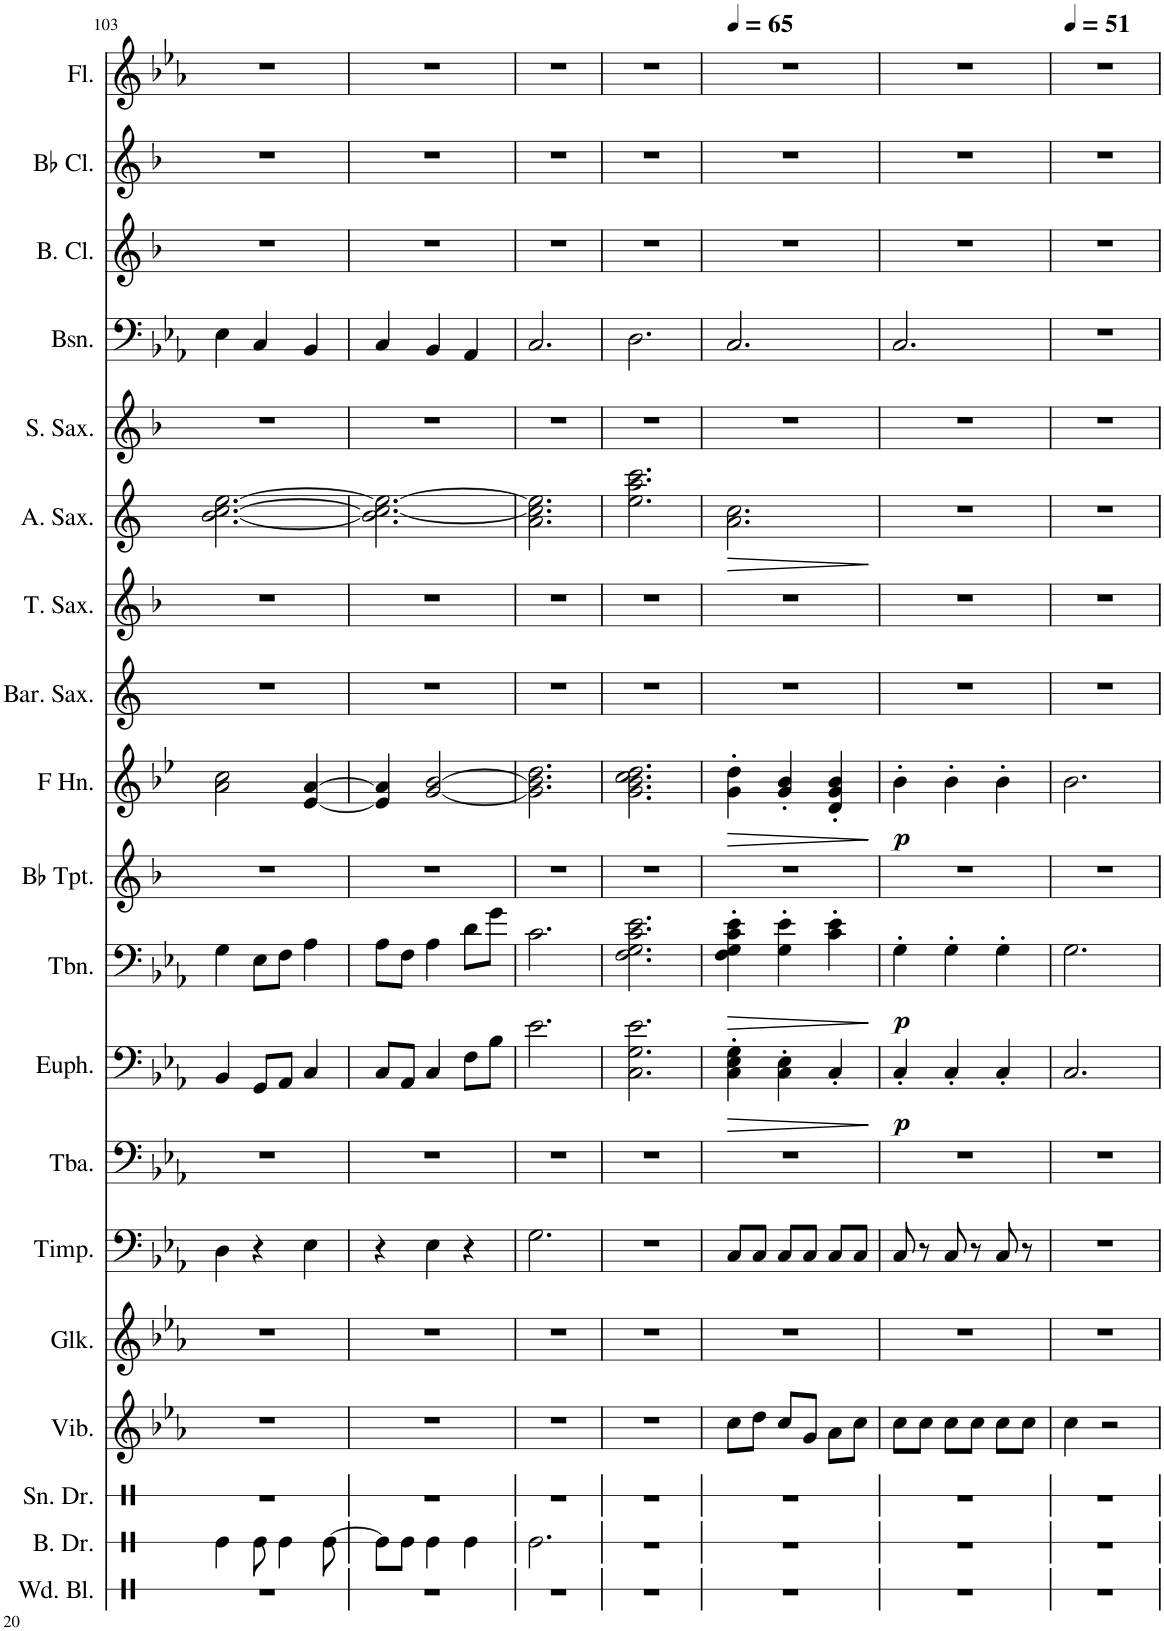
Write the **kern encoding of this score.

**kern	**kern	**kern	**kern	**kern	**kern	**kern	**kern	**dynam	**kern	**dynam	**kern	**kern	**dynam	**kern	**kern	**kern	**dynam	**kern	**kern	**kern	**kern	**kern
*part19	*part18	*part17	*part16	*part15	*part14	*part13	*part12	*part12	*part11	*part11	*part10	*part9	*part9	*part8	*part7	*part6	*part6	*part5	*part4	*part3	*part2	*part1
*staff19	*staff18	*staff17	*staff16	*staff15	*staff14	*staff13	*staff12	*staff12	*staff11	*staff11	*staff10	*staff9	*staff9	*staff8	*staff7	*staff6	*staff6	*staff5	*staff4	*staff3	*staff2	*staff1
*I"Wood Blocks	*I"Bass Drum	*I"Snare Drum	*I"Vibraphone	*I"Glockenspiel	*I"Timpani	*I"Tuba	*I"Euphonium	*	*I"Trombone	*	*I"Bb Trumpet	*I"Horn in F	*	*I"Baritone Saxophone	*I"Tenor Saxophone	*I"Alto Saxophone	*	*I"Soprano Saxophone	*I"Bassoon	*I"Bass Clarinet	*I"Bb Clarinet	*I"Flute
*I'Wd. Bl.	*I'B. Dr.	*I'Sn. Dr.	*I'Vib.	*I'Glk.	*I'Timp.	*I'Tba.	*I'Euph.	*	*I'Tbn.	*	*I'Bb Tpt.	*	*	*I'Bar. Sax.	*I'T. Sax.	*I'A. Sax.	*	*I'S. Sax.	*I'Bsn.	*I'B. Cl.	*I'Bb Cl.	*I'Fl.
!!LO:PB:g=z
*clefX	*clefX	*clefX	*clefG2	*clefG2	*clefF4	*clefF4	*clefF4	*	*clefF4	*	*clefG2	*clefG2	*	*clefG2	*clefG2	*clefG2	*	*clefG2	*clefF4	*clefG2	*clefG2	*clefG2
*	*	*	*	*Trd-14c-24	*	*	*	*	*	*	*Trd1c2	*Trd4c7	*	*Trd12c21	*Trd8c14	*Trd5c9	*	*Trd1c2	*	*Trd8c14	*Trd1c2	*
*k[]	*k[]	*k[]	*k[b-e-a-]	*k[b-e-a-]	*k[b-e-a-]	*k[b-e-a-]	*k[b-e-a-]	*	*k[b-e-a-]	*	*k[b-]	*k[b-e-]	*	*k[]	*k[b-]	*k[]	*	*k[b-]	*k[b-e-a-]	*k[b-]	*k[b-]	*k[b-e-a-]
*M3/4	*M3/4	*M3/4	*M3/4	*M3/4	*M3/4	*M3/4	*M3/4	*	*M3/4	*	*M3/4	*M3/4	*	*M3/4	*M3/4	*M3/4	*	*M3/4	*M3/4	*M3/4	*M3/4	*M3/4
=103	=103	=103	=103	=103	=103	=103	=103	=103	=103	=103	=103	=103	=103	=103	=103	=103	=103	=103	=103	=103	=103	=103
2.r	4Re\	2.r	2.r	2.r	4D\	2.r	4BB-/	.	4G\	.	2.r	2a\ 2cc\	.	2.r	2.r	[2.b\ [2.cc\ [2.ee\	.	2.r	4E-\	2.r	2.r	2.r
.	8Re\	.	.	.	4r	.	8GG/L	.	8E-\L	.	.	.	.	.	.	.	.	.	4C/	.	.	.
.	4Re\	.	.	.	.	.	8AA-/J	.	8F\J	.	.	.	.	.	.	.	.	.	.	.	.	.
.	.	.	.	.	4E-\	.	4C/	.	4A-\	.	.	[4e-/ [4a/	.	.	.	.	.	.	4BB-/	.	.	.
.	[8Re\	.	.	.	.	.	.	.	.	.	.	.	.	.	.	.	.	.	.	.	.	.
=104	=104	=104	=104	=104	=104	=104	=104	=104	=104	=104	=104	=104	=104	=104	=104	=104	=104	=104	=104	=104	=104	=104
2.r	8Re\L]	2.r	2.r	2.r	4r	2.r	8C/L	.	8A-\L	.	2.r	4e-/] 4a/]	.	2.r	2.r	2.b\] 2.cc\_ 2.ee\_	.	2.r	4C/	2.r	2.r	2.r
.	8Re\J	.	.	.	.	.	8AA-/J	.	8F\J	.	.	.	.	.	.	.	.	.	.	.	.	.
.	4Re\	.	.	.	4E-\	.	4C/	.	4A-\	.	.	[2g/ [2b-/	.	.	.	.	.	.	4BB-/	.	.	.
.	4Re\	.	.	.	4r	.	8F\L	.	8d\L	.	.	.	.	.	.	.	.	.	4AA-/	.	.	.
.	.	.	.	.	.	.	8B-\J	.	8g\J	.	.	.	.	.	.	.	.	.	.	.	.	.
=105	=105	=105	=105	=105	=105	=105	=105	=105	=105	=105	=105	=105	=105	=105	=105	=105	=105	=105	=105	=105	=105	=105
2.r	2.Re\	2.r	2.r	2.r	2.G\	2.r	2.e-\	.	2.c\	.	2.r	2.g\] 2.b-\] 2.dd\	.	2.r	2.r	2.a\ 2.cc\] 2.ee\]	.	2.r	2.C/	2.r	2.r	2.r
=106	=106	=106	=106	=106	=106	=106	=106	=106	=106	=106	=106	=106	=106	=106	=106	=106	=106	=106	=106	=106	=106	=106
2.r	2.r	2.r	2.r	2.r	2.r	2.r	2.C\ 2.G\ 2.e-\	.	2.F\ 2.G\ 2.c\ 2.e-\	.	2.r	2.g\ 2.b-\ 2.cc\ 2.dd\	.	2.r	2.r	2.ee\ 2.aa\ 2.ccc\	.	2.r	2.D\	2.r	2.r	2.r
=107	=107	=107	=107	=107	=107	=107	=107	=107	=107	=107	=107	=107	=107	=107	=107	=107	=107	=107	=107	=107	=107	=107
*	*	*	*	*	*	*	*	*	*	*	*	*	*	*	*	*	*	*	*	*	*	*MM65
!	!	!	!	!	!	!	!	!LO:HP:b	!	!LO:HP:b	!	!	!LO:HP:b	!	!	!	!LO:HP:b	!	!	!	!	!
2.r	2.r	2.r	8cc\L	2.r	8C/L	2.r	4C\' 4E-\' 4G\'	>	4F\' 4G\' 4c\' 4e-\'	>	2.r	4g\' 4dd\'	>	2.r	2.r	2.a\ 2.cc\	>	2.r	2.C/	2.r	2.r	2.r
.	.	.	8dd\J	.	8C/J	.	.	.	.	.	.	.	.	.	.	.	.	.	.	.	.	.
.	.	.	8cc/L	.	8C/L	.	4C\' 4E-\'	.	4G\' 4e-\'	.	.	4g/' 4b-/'	.	.	.	.	.	.	.	.	.	.
.	.	.	8g/J	.	8C/J	.	.	.	.	.	.	.	.	.	.	.	.	.	.	.	.	.
.	.	.	8a-\L	.	8C/L	.	4C'/	.	4c\' 4e-\'	.	.	4d/' 4g/' 4b-/'	.	.	.	.	.	.	.	.	.	.
.	.	.	8cc\J	.	8C/J	.	.	.	.	.	.	.	.	.	.	.	.	.	.	.	.	.
.	.	.	.	.	.	.	.	]	.	]	.	.	]	.	.	.	]	.	.	.	.	.
=108	=108	=108	=108	=108	=108	=108	=108	=108	=108	=108	=108	=108	=108	=108	=108	=108	=108	=108	=108	=108	=108	=108
!	!	!	!	!	!	!	!	!LO:DY:b	!	!LO:DY:b	!	!	!LO:DY:b	!	!	!	!	!	!	!	!	!
2.r	2.r	2.r	8cc\L	2.r	8C/	2.r	4C'/	p	4G'\	p	2.r	4b-'\	p	2.r	2.r	2.r	.	2.r	2.C/	2.r	2.r	2.r
.	.	.	8cc\J	.	8r	.	.	.	.	.	.	.	.	.	.	.	.	.	.	.	.	.
.	.	.	8cc\L	.	8C/	.	4C'/	.	4G'\	.	.	4b-'\	.	.	.	.	.	.	.	.	.	.
.	.	.	8cc\J	.	8r	.	.	.	.	.	.	.	.	.	.	.	.	.	.	.	.	.
.	.	.	8cc\L	.	8C/	.	4C'/	.	4G'\	.	.	4b-'\	.	.	.	.	.	.	.	.	.	.
.	.	.	8cc\J	.	8r	.	.	.	.	.	.	.	.	.	.	.	.	.	.	.	.	.
=109	=109	=109	=109	=109	=109	=109	=109	=109	=109	=109	=109	=109	=109	=109	=109	=109	=109	=109	=109	=109	=109	=109
*	*	*	*	*	*	*	*	*	*	*	*	*	*	*	*	*	*	*	*	*	*	*MM51
2.r	2.r	2.r	4cc\	2.r	2.r	2.r	2.C/	.	2.G\	.	2.r	2.b-\	.	2.r	2.r	2.r	.	2.r	2.r	2.r	2.r	2.r
.	.	.	2r	.	.	.	.	.	.	.	.	.	.	.	.	.	.	.	.	.	.	.
=	=	=	=	=	=	=	=	=	=	=	=	=	=	=	=	=	=	=	=	=	=	=
*-	*-	*-	*-	*-	*-	*-	*-	*-	*-	*-	*-	*-	*-	*-	*-	*-	*-	*-	*-	*-	*-	*-
